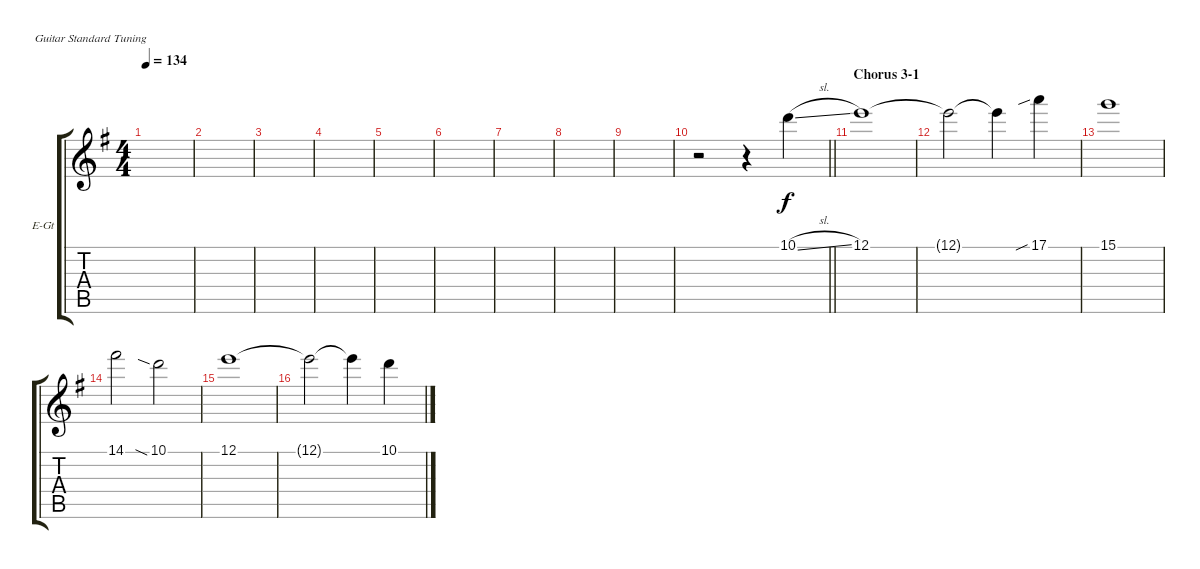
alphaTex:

\bracketExtendMode groupsimilarinstruments
\firstSystemTrackNameOrientation horizontal
\otherSystemsTrackNameOrientation horizontal
\track ("guitar solo left (Rodion Kravkl)" "E-Gt") {instrument distortionguitar}
\staff {score tabs}
\tuning (E4 B3 G3 D3 A2 E2)
\ts (4 4)
\tempo 134
\clef g2
\scale
0.333333
\ks eminor
|
\scale
0.333333 |
\scale
0.333333 |
\scale
0.333333 |
\scale
0.333333 |
\scale
0.333333 |
\scale
0.333333 |
\scale
0.333333 |
\scale
0.333333 |
\scale
0.333333
\barLineRight lightlight
r.2 r.4 10.1{sl}.4 |
\section ("" "Chorus 3-1")
\scale
0.333333 12.1.1 |
\scale
0.333333 12.1{t}.2 12.1{t}.4 17.1{sib}.4 |
\scale
0.333333 15.1.1 |
\scale
0.333333 14.1.2 10.1{sia}.2 |
\scale
0.333333 12.1.1 |
\scale
0.333333 12.1{t}.2 12.1{t}.4 10.1{sl}.4
